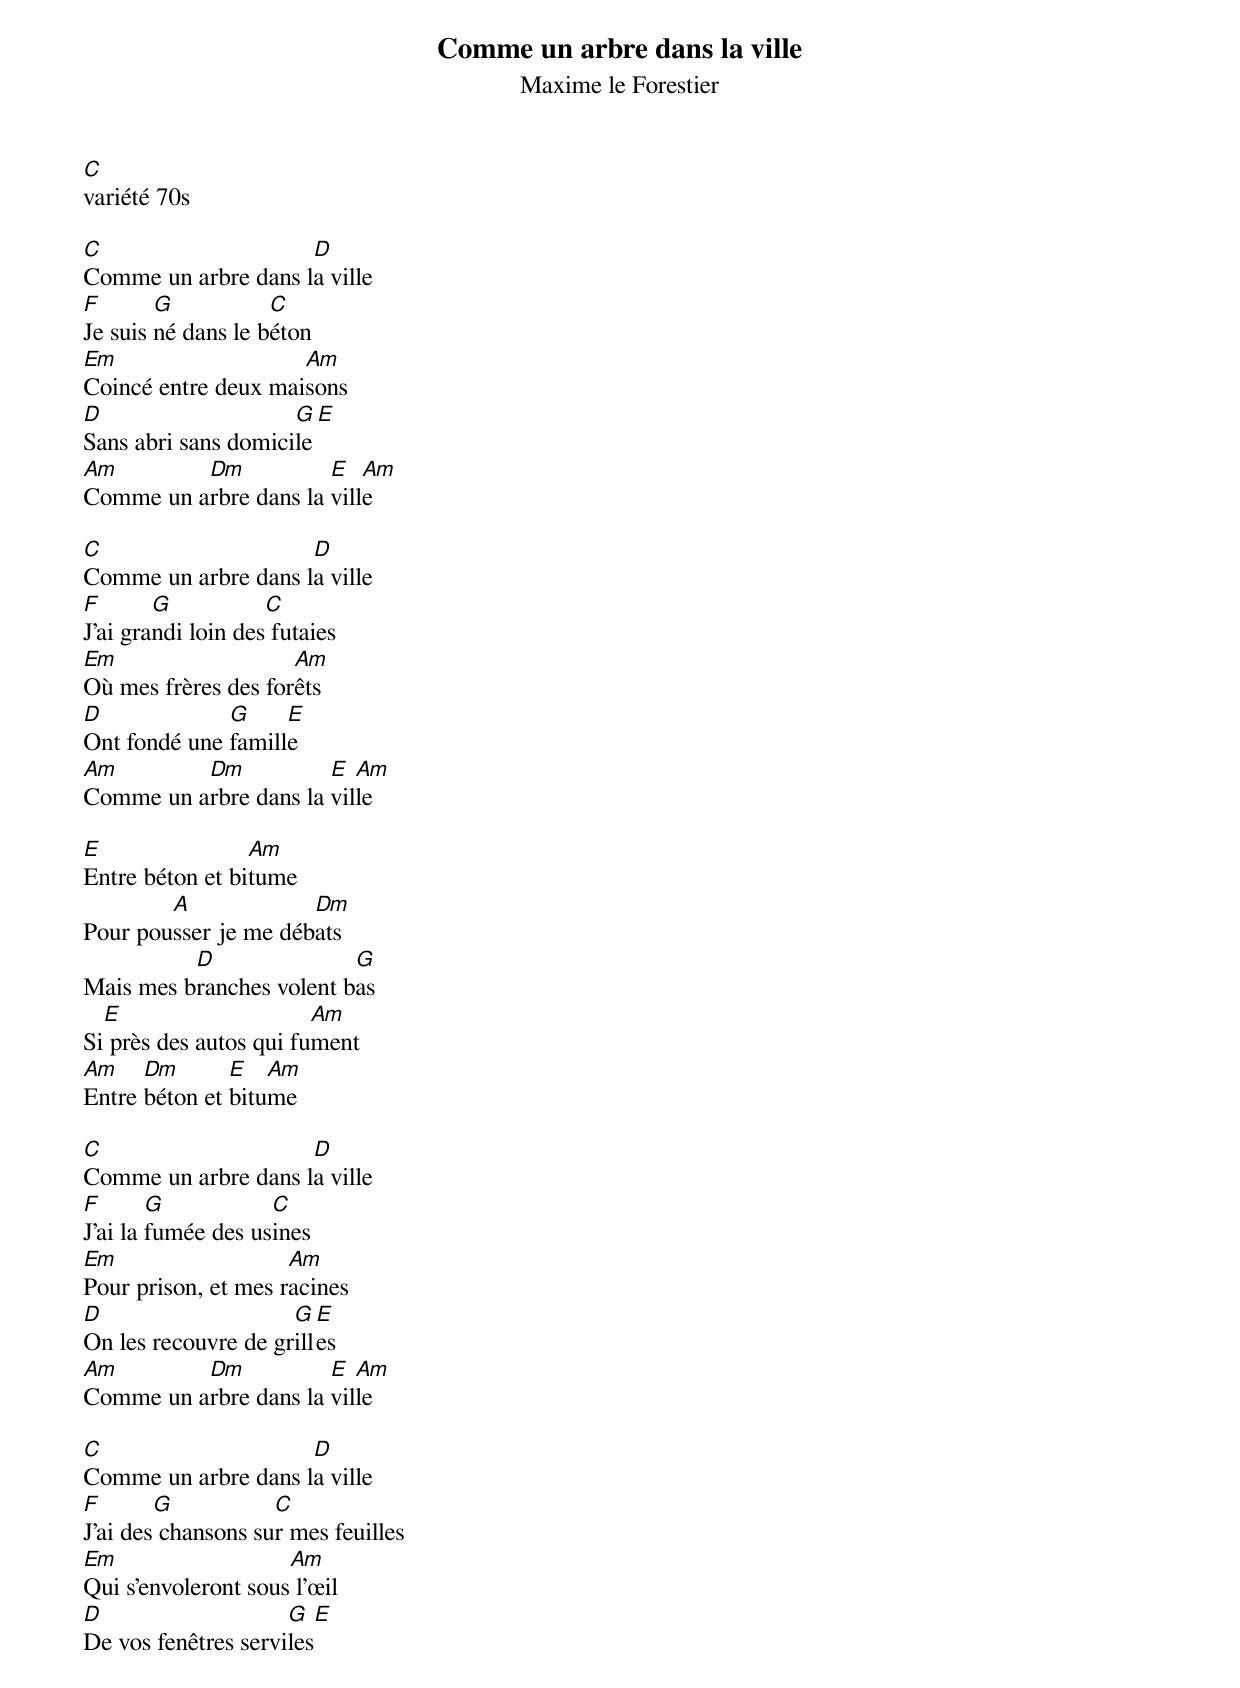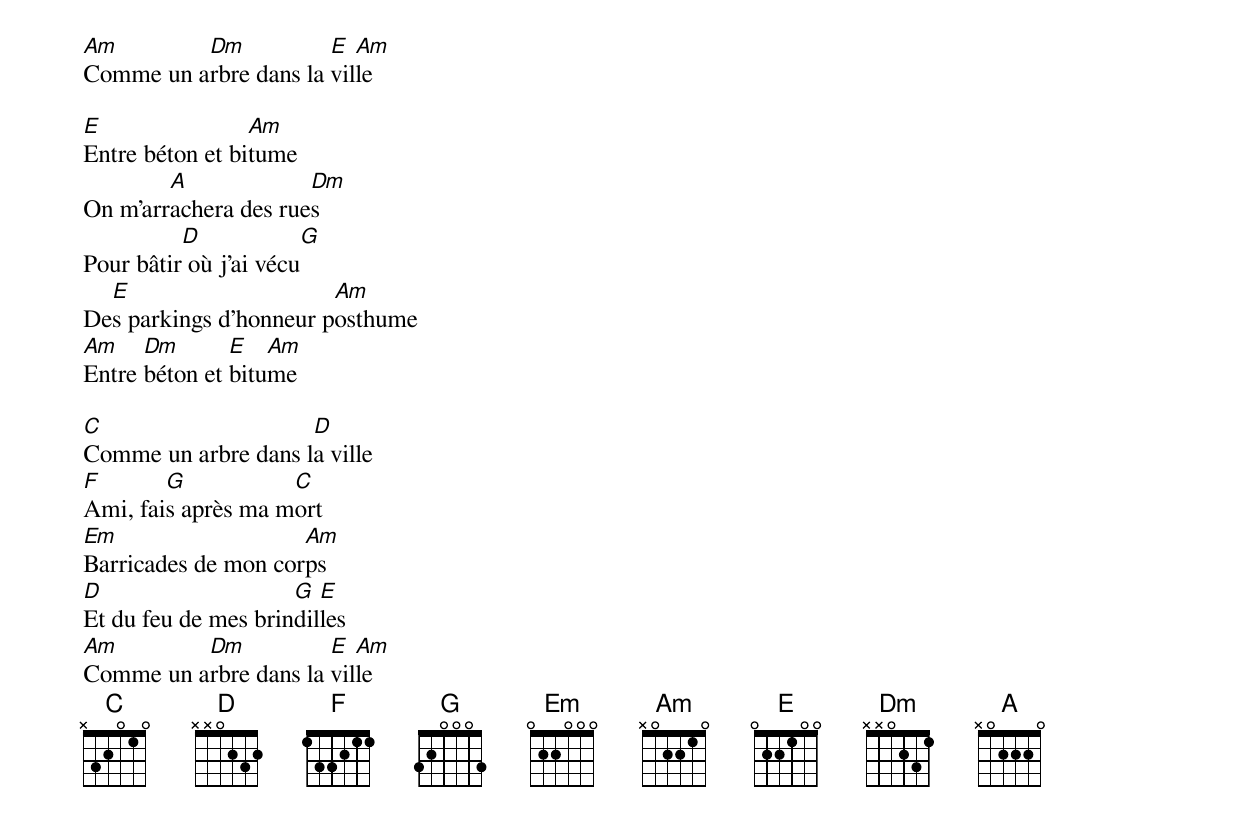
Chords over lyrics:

Comme un arbre dans la ville
Maxime le Forestier
C
variété 70s

C                    D
Comme un arbre dans la ville
F       G           C
Je suis né dans le béton
Em                   Am
Coincé entre deux maisons
D                    G  E
Sans abri sans domicile
Am        Dm           E   Am
Comme un arbre dans la ville

C                    D
Comme un arbre dans la ville
F       G           C
J'ai grandi loin des futaies
Em                   Am
Où mes frères des forêts
D             G     E
Ont fondé une famille
Am        Dm           E  Am
Comme un arbre dans la ville

E                Am
Entre béton et bitume
        A             Dm
Pour pousser je me débats
          D               G
Mais mes branches volent bas
  E                     Am
Si près des autos qui fument
Am    Dm       E   Am
Entre béton et bitume

C                    D
Comme un arbre dans la ville
F       G           C
J'ai la fumée des usines
Em                   Am
Pour prison, et mes racines
D                    G  E
On les recouvre de grilles
Am        Dm           E  Am
Comme un arbre dans la ville

C                    D
Comme un arbre dans la ville
F       G           C
J'ai des chansons sur mes feuilles
Em                   Am
Qui s'envoleront sous l'œil
D                    G  E
De vos fenêtres serviles
Am        Dm           E  Am
Comme un arbre dans la ville

E                Am
Entre béton et bitume
        A             Dm
On m'arrachera des rues
          D               G
Pour bâtir où j'ai vécu
  E                     Am
Des parkings d'honneur posthume
Am    Dm       E   Am
Entre béton et bitume

C                    D
Comme un arbre dans la ville
F       G           C
Ami, fais après ma mort
Em                   Am
Barricades de mon corps
D                    G  E
Et du feu de mes brindilles
Am        Dm           E  Am
Comme un arbre dans la ville
